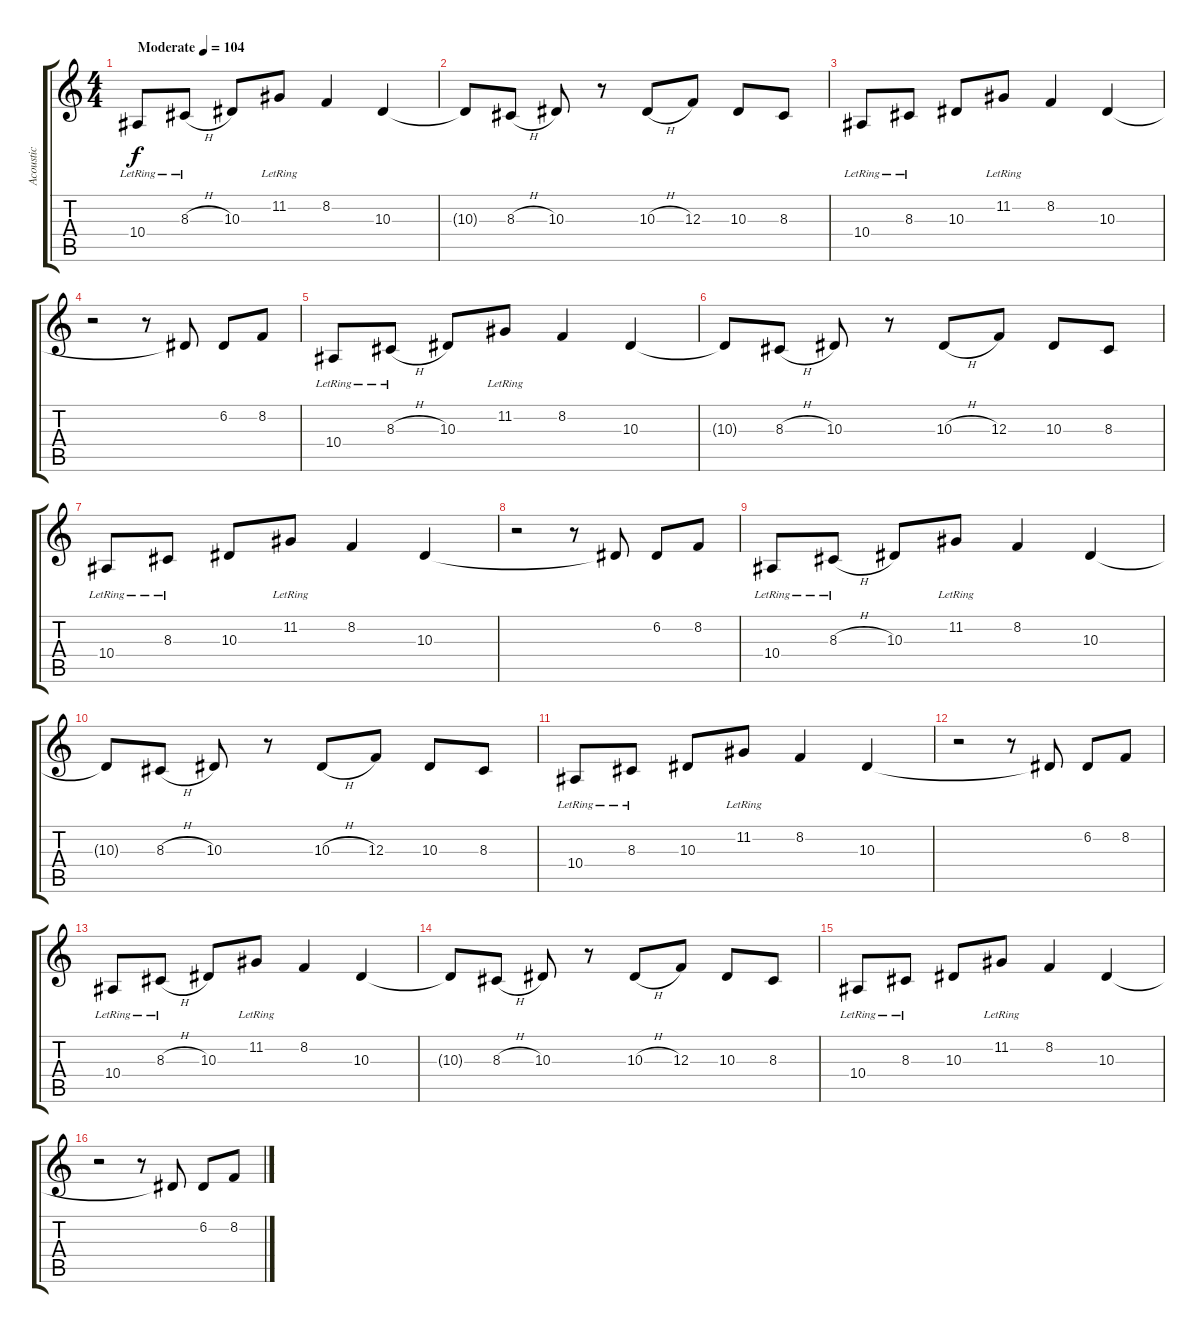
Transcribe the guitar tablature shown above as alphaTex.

\track ("Acoustic" "Acoustic") {instrument brightacousticpiano}
\staff {score tabs}
\tuning (D4 A3 F3 C3 G2 C2) {hide}
\ts (4 4)
\tempo (104 "Moderate")
\clef g2
\ks c
10.4{lr}.8{dy f instrument brightacousticpiano} 8.3{h lr}.8 10.3.8 11.2{lr}.8 8.2.4 10.3.4 |
10.3{t}.8 8.3{h}.8 10.3.8 r.8 10.3{h}.8 12.3.8 10.3.8 8.3.8 |
10.4{lr}.8 8.3{lr}.8 10.3.8 11.2{lr}.8 8.2.4 10.3.4 |
r.2 r.8 10.3{t}.8 6.2.8 8.2.8 |
10.4{lr}.8 8.3{h lr}.8 10.3.8 11.2{lr}.8 8.2.4 10.3.4 |
10.3{t}.8 8.3{h}.8 10.3.8 r.8 10.3{h}.8 12.3.8 10.3.8 8.3.8 |
10.4{lr}.8 8.3{lr}.8 10.3.8 11.2{lr}.8 8.2.4 10.3.4 |
r.2 r.8 10.3{t}.8 6.2.8 8.2.8 |
10.4{lr}.8 8.3{h lr}.8 10.3.8 11.2{lr}.8 8.2.4 10.3.4 |
10.3{t}.8 8.3{h}.8 10.3.8 r.8 10.3{h}.8 12.3.8 10.3.8 8.3.8 |
10.4{lr}.8 8.3{lr}.8 10.3.8 11.2{lr}.8 8.2.4 10.3.4 |
r.2 r.8 10.3{t}.8 6.2.8 8.2.8 |
10.4{lr}.8 8.3{h lr}.8 10.3.8 11.2{lr}.8 8.2.4 10.3.4 |
10.3{t}.8 8.3{h}.8 10.3.8 r.8 10.3{h}.8 12.3.8 10.3.8 8.3.8 |
10.4{lr}.8 8.3{lr}.8 10.3.8 11.2{lr}.8 8.2.4 10.3.4 |
r.2 r.8 10.3{t}.8 6.2.8 8.2.8
